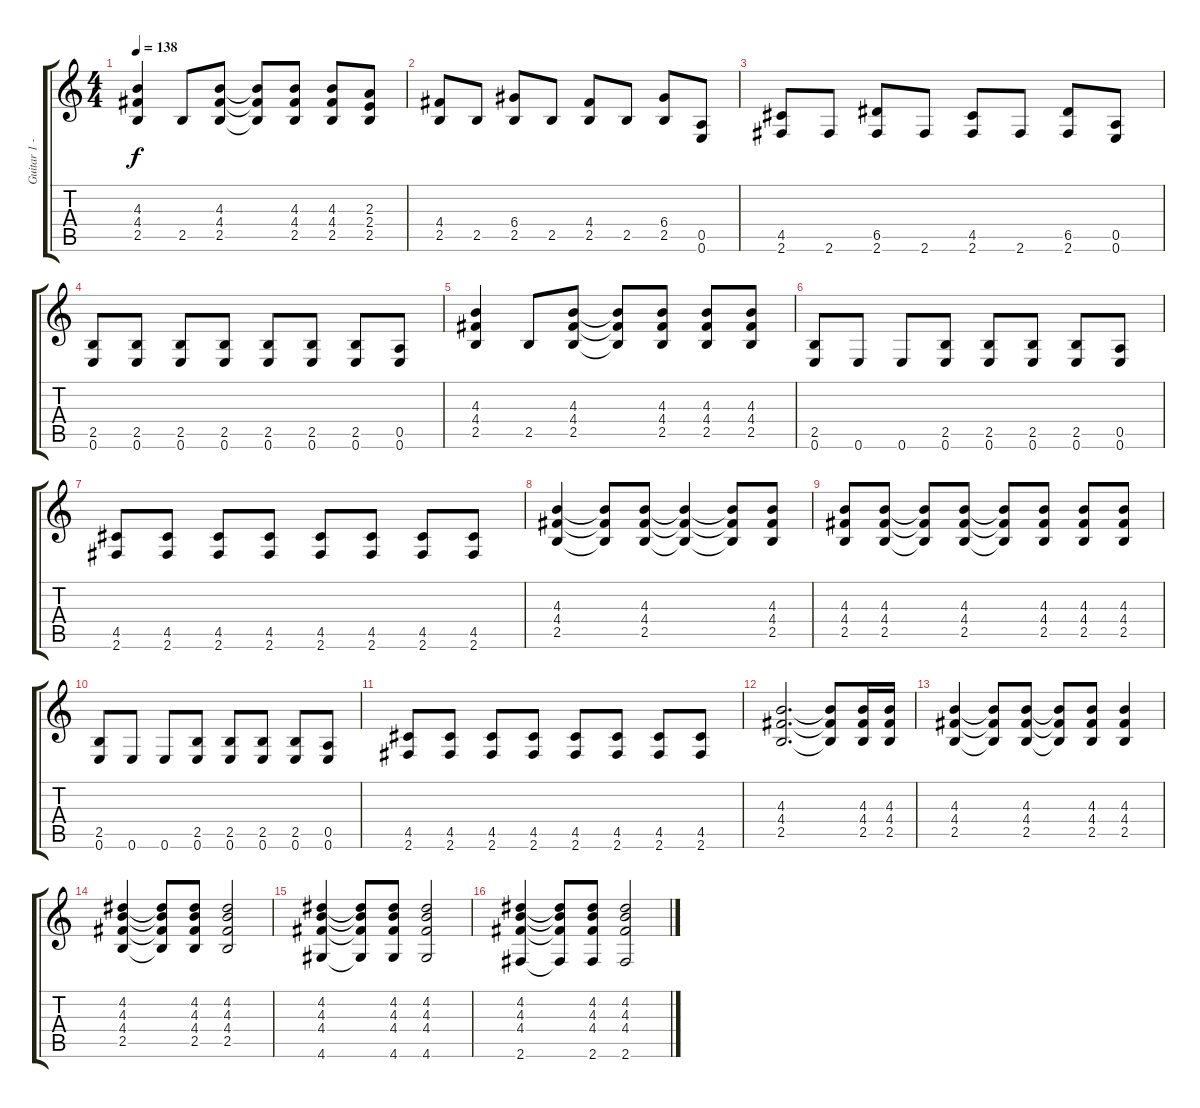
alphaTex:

\track ("Guitar 1 - Lead" "Guitar 1 -") {instrument overdrivenguitar}
\staff {score tabs}
\tuning (E4 B3 G3 D3 A2 E2) {hide}
\ts (4 4)
\tempo 138
\clef g2
\ks c
(4.3 4.4 2.5).4{dy f} 2.5.8 (4.3 4.4 2.5).8 (4.3{t} 4.4{t} 2.5{t}).8 (4.3 4.4 2.5).8 (4.3 4.4 2.5).8 (2.3 2.4 2.5).8 |
(4.4 2.5).8 2.5.8 (6.4 2.5).8 2.5.8 (4.4 2.5).8 2.5.8 (6.4 2.5).8 (0.5 0.6).8 |
(4.5 2.6).8 2.6.8 (6.5 2.6).8 2.6.8 (4.5 2.6).8 2.6.8 (6.5 2.6).8 (0.5 0.6).8 |
(2.5 0.6).8 (2.5 0.6).8 (2.5 0.6).8 (2.5 0.6).8 (2.5 0.6).8 (2.5 0.6).8 (2.5 0.6).8 (0.5 0.6).8 |
(4.3 4.4 2.5).4 2.5.8 (4.3 4.4 2.5).8 (4.3{t} 4.4{t} 2.5{t}).8 (4.3 4.4 2.5).8 (4.3 4.4 2.5).8 (4.3 4.4 2.5).8 |
(2.5 0.6).8 0.6.8 0.6.8 (2.5 0.6).8 (2.5 0.6).8 (2.5 0.6).8 (2.5 0.6).8 (0.5 0.6).8 |
(4.5 2.6).8 (4.5 2.6).8 (4.5 2.6).8 (4.5 2.6).8 (4.5 2.6).8 (4.5 2.6).8 (4.5 2.6).8 (4.5 2.6).8 |
(4.3 4.4 2.5).4 (4.3{t} 4.4{t} 2.5{t}).8 (4.3 4.4 2.5).8 (4.3{t} 4.4{t} 2.5{t}).4 (4.3{t} 4.4{t} 2.5{t}).8 (4.3 4.4 2.5).8 |
(4.3 4.4 2.5).8 (4.3 4.4 2.5).8 (4.3{t} 4.4{t} 2.5{t}).8 (4.3 4.4 2.5).8 (4.3{t} 4.4{t} 2.5{t}).8 (4.3 4.4 2.5).8 (4.3 4.4 2.5).8 (4.3 4.4 2.5).8 |
(2.5 0.6).8 0.6.8 0.6.8 (2.5 0.6).8 (2.5 0.6).8 (2.5 0.6).8 (2.5 0.6).8 (0.5 0.6).8 |
(4.5 2.6).8 (4.5 2.6).8 (4.5 2.6).8 (4.5 2.6).8 (4.5 2.6).8 (4.5 2.6).8 (4.5 2.6).8 (4.5 2.6).8 |
(4.3 4.4 2.5).2{d} (4.3{t} 4.4{t} 2.5{t}).8 (4.3 4.4 2.5).16 (4.3 4.4 2.5).16 |
(4.3 4.4 2.5).4 (4.3{t} 4.4{t} 2.5{t}).8 (4.3 4.4 2.5).8 (4.3{t} 4.4{t} 2.5{t}).8 (4.3 4.4 2.5).8 (4.3 4.4 2.5).4 |
(4.2 4.3 4.4 2.5).4 (4.2{t} 4.3{t} 4.4{t} 2.5{t}).8 (4.2 4.3 4.4 2.5).8 (4.2 4.3 4.4 2.5).2 |
(4.2 4.3 4.4 4.6).4 (4.2{t} 4.3{t} 4.4{t} 4.6{t}).8 (4.2 4.3 4.4 4.6).8 (4.2 4.3 4.4 4.6).2 |
(4.2 4.3 4.4 2.6).4 (4.2{t} 4.3{t} 4.4{t} 2.6{t}).8 (4.2 4.3 4.4 2.6).8 (4.2 4.3 4.4 2.6).2
